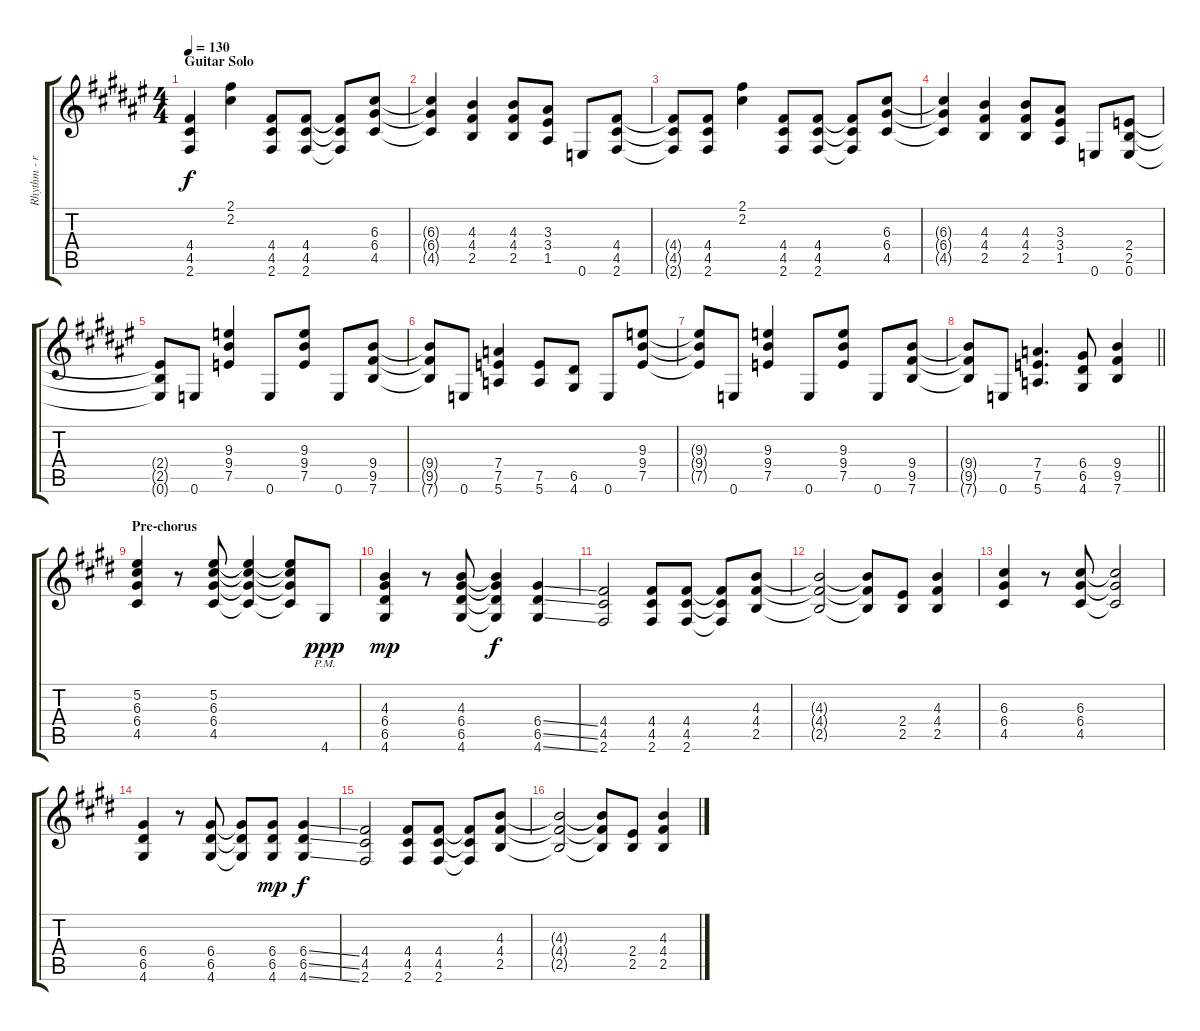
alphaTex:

\track ("Rhythm - right" "Rhythm - r") {instrument overdrivenguitar}
\staff {score tabs}
\tuning (E4 B3 G3 D3 A2 E2) {hide}
\ts (4 4)
\section ("" "Guitar Solo")
\tempo 130
\clef g2
\ks f#
(4.4 4.5 2.6).4{dy f} (2.1 2.2).4 (4.4 4.5 2.6).8 (4.4 4.5 2.6).8 (4.4{t} 4.5{t} 2.6{t}).8 (6.3 6.4 4.5).8 |
\ks d#minor
(6.3{t} 6.4{t} 4.5{t}).4 (4.3 4.4 2.5).4 (4.3 4.4 2.5).8 (3.3 3.4 1.5).8 0.6.8 (4.4 4.5 2.6).8 |
\ks f#
(4.4{t} 4.5{t} 2.6{t}).8 (4.4 4.5 2.6).8 (2.1 2.2).4 (4.4 4.5 2.6).8 (4.4 4.5 2.6).8 (4.4{t} 4.5{t} 2.6{t}).8 (6.3 6.4 4.5).8 |
\ks d#minor
(6.3{t} 6.4{t} 4.5{t}).4 (4.3 4.4 2.5).4 (4.3 4.4 2.5).8 (3.3 3.4 1.5).8 0.6.8 (2.4 2.5 0.6).8 |
\ks f#
(2.4{t} 2.5{t} 0.6{t}).8 0.6.8 (9.3 9.4 7.5).4 0.6.8 (9.3 9.4 7.5).8 0.6.8 (9.4 9.5 7.6).8 |
\ks d#minor
(9.4{t} 9.5{t} 7.6{t}).8 0.6.8 (7.4 7.5 5.6).4 (7.5 5.6).8 (6.5 4.6).8 0.6.8 (9.3 9.4 7.5).8 |
\ks f#
(9.3{t} 9.4{t} 7.5{t}).8 0.6.8 (9.3 9.4 7.5).4 0.6.8 (9.3 9.4 7.5).8 0.6.8 (9.4 9.5 7.6).8 |
\barLineRight lightlight
\ks d#minor
(9.4{t} 9.5{t} 7.6{t}).8 0.6.8 (7.4 7.5 5.6).4{d} (6.4 6.5 4.6).8 (9.4 9.5 7.6).4 |
\section ("" "Pre-chorus")
\ks e
(5.2 6.3 6.4 4.5).4 r.8 (5.2 6.3 6.4 4.5).8 (5.2{t} 6.3{t} 6.4{t} 4.5{t}).4 (5.2{t} 6.3{t} 6.4{t} 4.5{t}).8 4.6{pm}.8{dy ppp} |
\ks c#minor
(4.3 6.4 6.5 4.6).4{dy mp} r.8 (4.3 6.4 6.5 4.6).8 (4.3{t} 6.4{t} 6.5{t} 4.6{t}).4{dy f} (6.4{ss} 6.5{ss} 4.6{ss}).4 |
\ks e
(4.4 4.5 2.6).2 (4.4 4.5 2.6).8 (4.4 4.5 2.6).8 (4.4{t} 4.5{t} 2.6{t}).8 (4.3 4.4 2.5).8 |
\ks c#minor
(4.3{t} 4.4{t} 2.5{t}).2 (4.3{t} 4.4{t} 2.5{t}).8 (2.4 2.5).8 (4.3 4.4 2.5).4 |
\ks e
(6.3 6.4 4.5).4 r.8 (6.3 6.4 4.5).8 (6.3{t} 6.4{t} 4.5{t}).2 |
\ks c#minor
(6.4 6.5 4.6).4 r.8 (6.4 6.5 4.6).8 (6.4{t} 6.5{t} 4.6{t}).8 (6.4 6.5 4.6).8{dy mp} (6.4{ss} 6.5{ss} 4.6{ss}).4{dy f} |
\ks e
(4.4 4.5 2.6).2 (4.4 4.5 2.6).8 (4.4 4.5 2.6).8 (4.4{t} 4.5{t} 2.6{t}).8 (4.3 4.4 2.5).8 |
\ks c#minor
(4.3{t} 4.4{t} 2.5{t}).2 (4.3{t} 4.4{t} 2.5{t}).8 (2.4 2.5).8 (4.3 4.4 2.5).4
